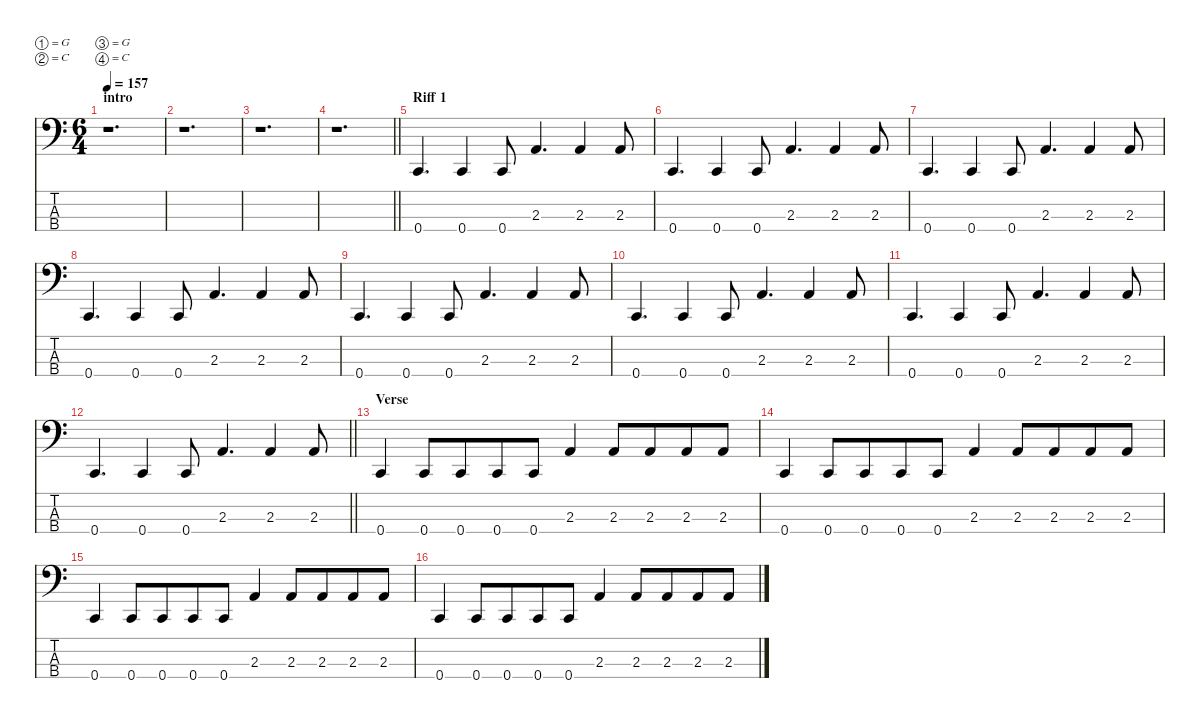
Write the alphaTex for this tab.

\defaultSystemsLayout 4
\hideDynamics
\bracketExtendMode nobrackets
\singleTrackTrackNamePolicy hidden
\multiTrackTrackNamePolicy hidden
\firstSystemTrackNameMode fullname
\firstSystemTrackNameOrientation horizontal
\otherSystemsTrackNameOrientation horizontal
\track ("Bass" "el.bs.") {instrument electricbassfinger}
\staff {score tabs}
\tuning (G2 C2 G1 C1)
\ts (6 4)
\beaming (8 6 6)
\section ("" "intro")
\tempo 157
\clef f4
\ks c
r.1{d dy f instrument electricbassfinger beam Down} |
r.1{d beam Down} |
r.1{d beam Down} |
\barLineRight lightlight
r.1{d beam Down} |
\section ("" "Riff 1")
0.4.4{d beam Up} 0.4.4{beam Up} 0.4.8{beam Up} 2.3.4{d beam Up} 2.3.4{beam Up} 2.3.8{beam Up} |
0.4.4{d beam Up} 0.4.4{beam Up} 0.4.8{beam Up} 2.3.4{d beam Up} 2.3.4{beam Up} 2.3.8{beam Up} |
0.4.4{d beam Up} 0.4.4{beam Up} 0.4.8{beam Up} 2.3.4{d beam Up} 2.3.4{beam Up} 2.3.8{beam Up} |
0.4.4{d beam Up} 0.4.4{beam Up} 0.4.8{beam Up} 2.3.4{d beam Up} 2.3.4{beam Up} 2.3.8{beam Up} |
0.4.4{d beam Up} 0.4.4{beam Up} 0.4.8{beam Up} 2.3.4{d beam Up} 2.3.4{beam Up} 2.3.8{beam Up} |
0.4.4{d beam Up} 0.4.4{beam Up} 0.4.8{beam Up} 2.3.4{d beam Up} 2.3.4{beam Up} 2.3.8{beam Up} |
0.4.4{d beam Up} 0.4.4{beam Up} 0.4.8{beam Up} 2.3.4{d beam Up} 2.3.4{beam Up} 2.3.8{beam Up} |
\barLineRight lightlight
0.4.4{d beam Up} 0.4.4{beam Up} 0.4.8{beam Up} 2.3.4{d beam Up} 2.3.4{beam Up} 2.3.8{beam Up} |
\section ("" "Verse")
0.4.4{beam Up} 0.4.8{beam Up} 0.4.8{beam Up} 0.4.8{beam Up} 0.4.8{beam Up} 2.3.4{beam Up} 2.3.8{beam Up} 2.3.8{beam Up} 2.3.8{beam Up} 2.3.8{beam Up} |
0.4.4{beam Up} 0.4.8{beam Up} 0.4.8{beam Up} 0.4.8{beam Up} 0.4.8{beam Up} 2.3.4{beam Up} 2.3.8{beam Up} 2.3.8{beam Up} 2.3.8{beam Up} 2.3.8{beam Up} |
0.4.4{beam Up} 0.4.8{beam Up} 0.4.8{beam Up} 0.4.8{beam Up} 0.4.8{beam Up} 2.3.4{beam Up} 2.3.8{beam Up} 2.3.8{beam Up} 2.3.8{beam Up} 2.3.8{beam Up} |
0.4.4{beam Up} 0.4.8{beam Up} 0.4.8{beam Up} 0.4.8{beam Up} 0.4.8{beam Up} 2.3.4{beam Up} 2.3.8{beam Up} 2.3.8{beam Up} 2.3.8{beam Up} 2.3.8{beam Up}
